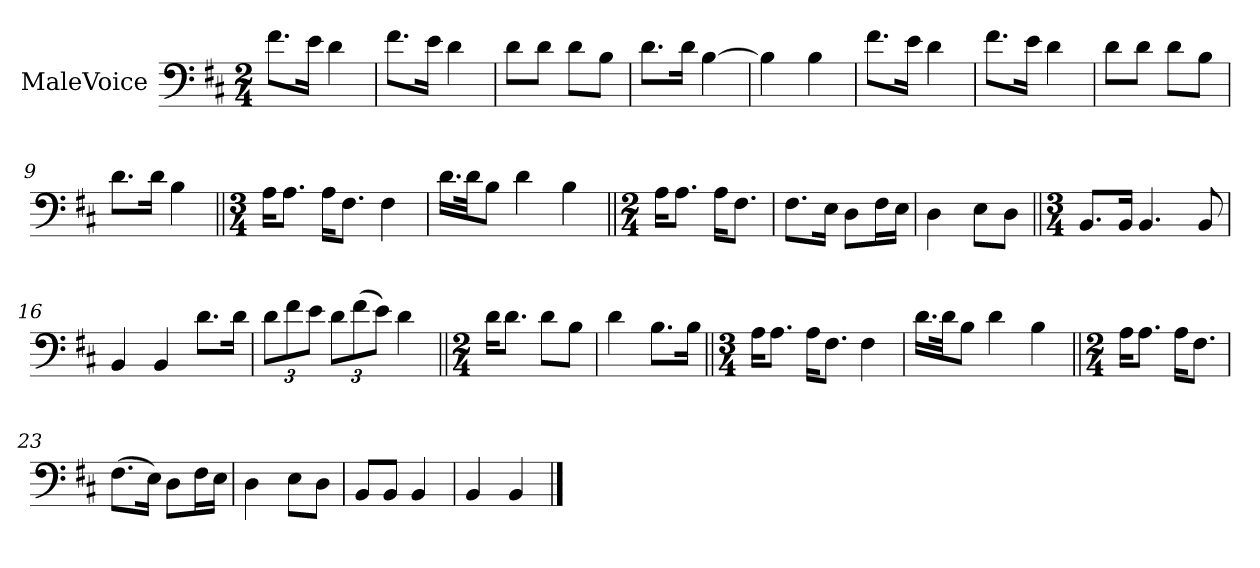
**kern
*part1
*staff1
*I"MaleVoice
*clefF4
*k[f#c#]
*M2/4
*MM108
=1
8.f#\L
16e\Jk
4d
=2
8.f#\L
16e\Jk
4d
=3
8d\L
8d\J
8d\L
8B\J
=4
8.d\L
16d\Jk
[4B
=5
4B]
4B
=6
8.f#\L
16e\Jk
4d
=7
8.f#\L
16e\Jk
4d
=8
8d\L
8d\J
8d\L
8B\J
=9
8.d\L
16d\Jk
4B
=10||
*M3/4
16A\KL
8.A\J
16A\KL
8.F#\J
4F#
=11
16.d\LL
32d\Jk
8B\J
4d
4B
=12||
*M2/4
16A\KL
8.A\J
16A\KL
8.F#\J
=13
8.F#\L
16E\Jk
8D\L
16F#\L
16E\JJ
=14
4D
8E\L
8D\J
=15||
*M3/4
8.BB/L
16BB/Jk
4.BB
8BB
=16
4BB
4BB
8.d\L
16d\Jk
=17
12d\L
12f#\
12e\J
12d\L
(12f#\
12e\J)
4d
=18||
*M2/4
16d\KL
8.d\J
8d\L
8B\J
=19
4d
8.B\L
16B\Jk
=20||
*M3/4
16A\KL
8.A\J
16A\KL
8.F#\J
4F#
=21
16.d\LL
32d\Jk
8B\J
4d
4B
=22||
*M2/4
16A\KL
8.A\J
16A\KL
8.F#\J
=23
(8.F#\L
16E\Jk)
8D\L
16F#\L
16E\JJ
=24
4D
8E\L
8D\J
=25
8BB/L
8BB/J
4BB
=26
4BB
4BB
==
*-
